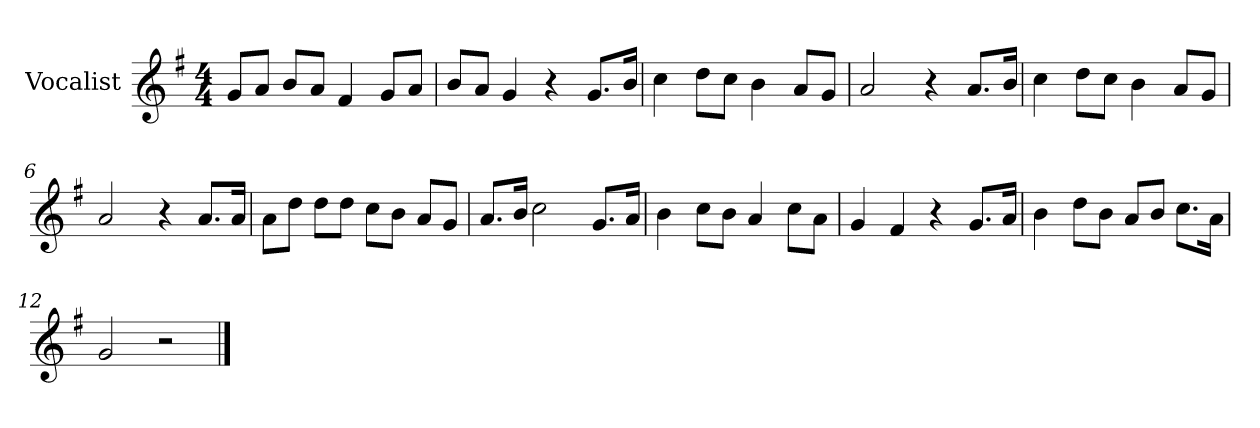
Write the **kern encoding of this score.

**kern
*part1
*staff1
*I"Vocalist
*k[f#]
*G:
*M4/4
=1
8gL
8aJ
8bL
8aJ
4f#
8gL
8aJ
=2
8bL
8aJ
4g
4r
8.gL
16bJk
=3
4cc
8ddL
8ccJ
4b
8aL
8gJ
=4
2a
4r
8.aL
16bJk
=5
4cc
8ddL
8ccJ
4b
8aL
8gJ
=6
2a
4r
8.aL
16aJk
=7
8aL
8ddJ
8ddL
8ddJ
8ccL
8bJ
8aL
8gJ
=8
8.aL
16bJk
2cc
8.gL
16aJk
=9
4b
8ccL
8bJ
4a
8ccL
8aJ
=10
4g
4f#
4r
8.gL
16aJk
=11
4b
8ddL
8bJ
8aL
8bJ
8.ccL
16aJk
=12
2g
2r
==
*-
